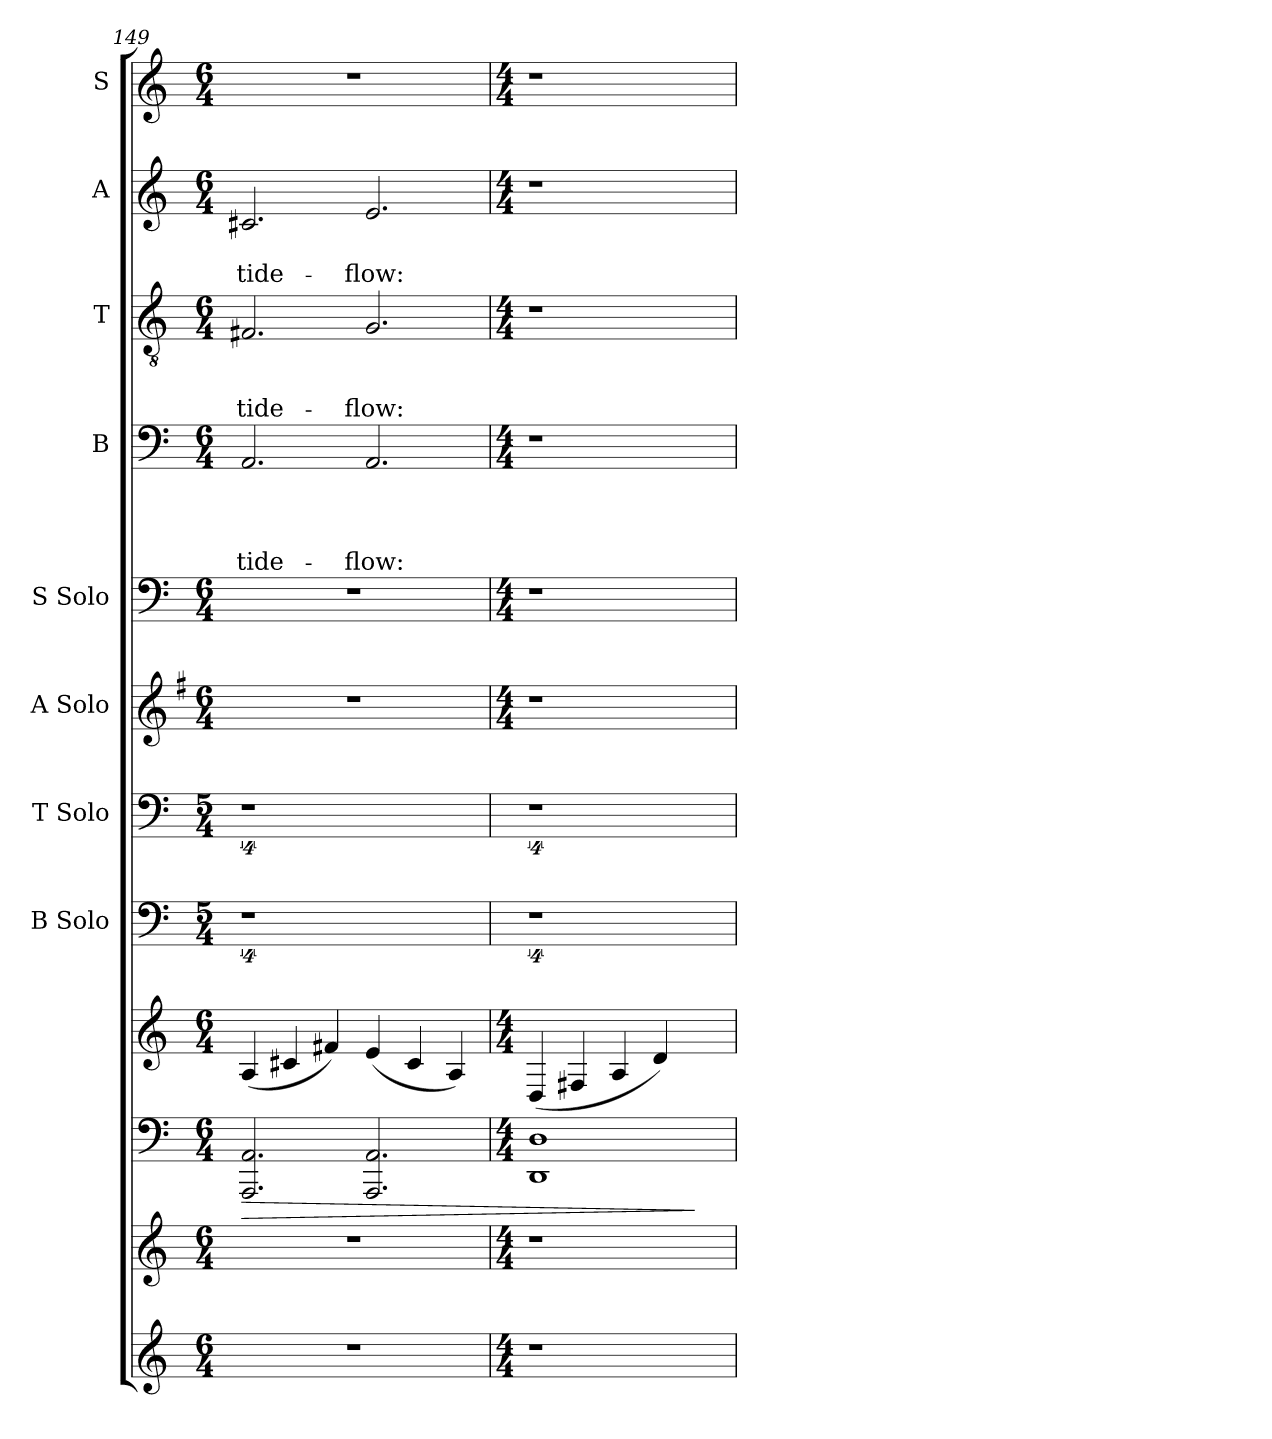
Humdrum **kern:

**kern	**kern	**kern	**dynam	**kern	**kern	**kern	**kern	**kern	**kern	**text	**text	**text	**text	**kern	**text	**text	**text	**kern	**text	**text	**kern
*part12	*part11	*part10	*part10	*part9	*part8	*part7	*part6	*part5	*part4	*part4	*part4	*part4	*part4	*part3	*part3	*part3	*part3	*part2	*part2	*part2	*part1
*staff12	*staff11	*staff10	*staff10	*staff9	*staff8	*staff7	*staff6	*staff5	*staff4	*staff4	*staff4	*staff4	*staff4	*staff3	*staff3	*staff3	*staff3	*staff2	*staff2	*staff2	*staff1
*	*	*	*	*	*I"B Solo	*I"T Solo	*I"A Solo	*I"S Solo	*I"B	*	*	*	*	*I"T	*	*	*	*I"A	*	*	*I"S
*clefG2	*clefG2	*clefF4	*	*clefG2	*clefF4	*clefF4	*clefG2	*clefF4	*clefF4	*	*	*	*	*clefGv2	*	*	*	*clefG2	*	*	*clefG2
*k[]	*k[]	*k[]	*	*k[]	*k[]	*k[]	*k[f#]	*k[]	*k[]	*	*	*	*	*k[]	*	*	*	*k[]	*	*	*k[]
*C:	*C:	*C:	*	*C:	*C:	*C:	*G:	*C:	*C:	*	*	*	*	*C:	*	*	*	*C:	*	*	*C:
*M6/4	*M6/4	*M6/4	*	*M6/4	*M5/4	*M5/4	*M6/4	*M6/4	*M6/4	*	*	*	*	*M6/4	*	*	*	*M6/4	*	*	*M6/4
=149	=149	=149	=149	=149	=149	=149	=149	=149	=149	=149	=149	=149	=149	=149	=149	=149	=149	=149	=149	=149	=149
!	!	!	!LO:HP:b	!	!	!	!	!	!	!	!	!	!LO:LY:b	!	!	!	!LO:LY:b	!	!	!LO:LY:b	!LO:N:vis=1
1.r	1.r	2.AAA/ 2.AA/	>	(<4A/	4%5r	4%5r	1.r	1.r	2.AA/	.	.	.	tide-	2.F#X/	.	.	tide-	2.c#X/	.	tide-	1.r
.	.	.	.	4c#X/	.	.	.	.	.	.	.	.	.	.	.	.	.	.	.	.	.
.	.	.	.	4f#X/)	.	.	.	.	.	.	.	.	.	.	.	.	.	.	.	.	.
!	!	!	!	!	!	!	!	!	!	!	!	!	!LO:LY:b	!	!	!	!LO:LY:b	!	!	!LO:LY:b	!
.	.	2.AAA/ 2.AA/	.	(<4e/	.	.	.	.	2.AA/	.	.	.	-flow:	2.G/	.	.	-flow:	2.e/	.	-flow:	.
.	.	.	.	4c#/	.	.	.	.	.	.	.	.	.	.	.	.	.	.	.	.	.
.	.	.	.	4A/)	4ryy	4ryy	.	.	.	.	.	.	.	.	.	.	.	.	.	.	.
=150	=150	=150	=150	=150	=150	=150	=150	=150	=150	=150	=150	=150	=150	=150	=150	=150	=150	=150	=150	=150	=150
*M4/4	*M4/4	*M4/4	*	*M4/4	*	*	*M4/4	*M4/4	*M4/4	*	*	*	*	*M4/4	*	*	*	*M4/4	*	*	*M4/4
1r	1r	1DD 1D	.	(<4D/	4%5r	4%5r	1r	1r	1r	.	.	.	.	1r	.	.	.	1r	.	.	1r
.	.	.	.	4F#X/	.	.	.	.	.	.	.	.	.	.	.	.	.	.	.	.	.
.	.	.	.	4A/	.	.	.	.	.	.	.	.	.	.	.	.	.	.	.	.	.
.	.	.	.	4d/)	.	.	.	.	.	.	.	.	.	.	.	.	.	.	.	.	.
4ryy	4ryy	4ryy	]	4ryy	.	.	4ryy	4ryy	4ryy	.	.	.	.	4ryy	.	.	.	4ryy	.	.	4ryy
=	=	=	=	=	=	=	=	=	=	=	=	=	=	=	=	=	=	=	=	=	=
*-	*-	*-	*-	*-	*-	*-	*-	*-	*-	*-	*-	*-	*-	*-	*-	*-	*-	*-	*-	*-	*-
